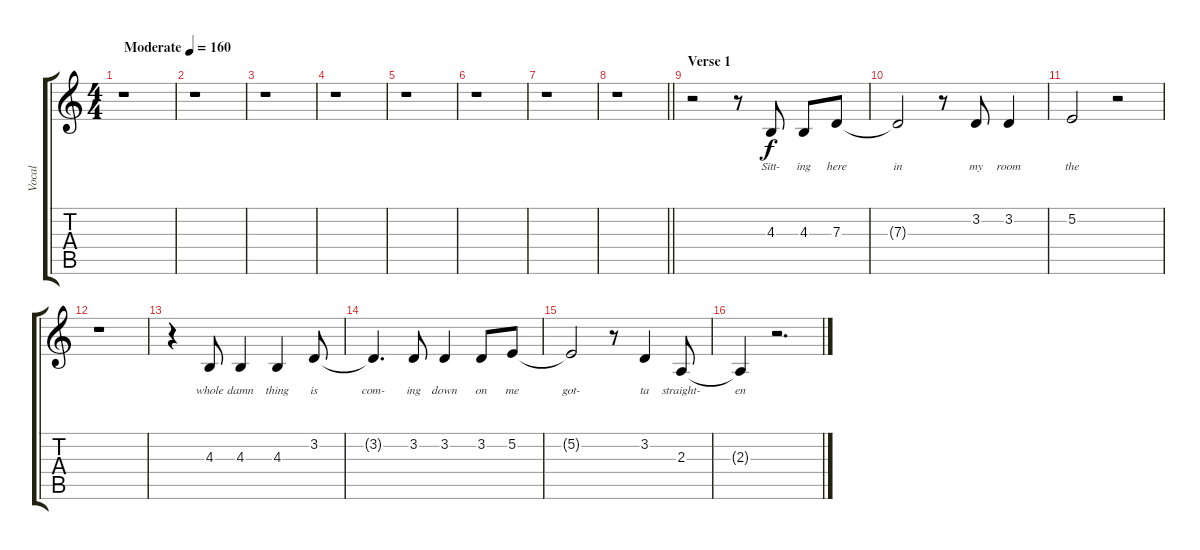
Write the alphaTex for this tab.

\track ("Vocal" "Vocal") {instrument tenorsax}
\staff {score tabs}
\tuning (E4 B3 G3 D3 A2 E2) {hide}
\ts (4 4)
\tempo (160 "Moderate")
\clef g2
\ks c
r.1{dy f instrument tenorsax} |
r.1 |
r.1 |
r.1 |
r.1 |
r.1 |
r.1 |
\barLineRight lightlight
r.1 |
\section ("" "Verse 1")
r.2 r.8 4.3.8{lyrics (0 "Sitt-") lyrics (1 "") lyrics (2 "") lyrics (3 "") lyrics (4 "")} 4.3.8{lyrics (0 "ing") lyrics (1 "") lyrics (2 "") lyrics (3 "") lyrics (4 "")} 7.3.8{lyrics (0 "here") lyrics (1 "") lyrics (2 "") lyrics (3 "") lyrics (4 "")} |
7.3{t}.2{lyrics (0 "in") lyrics (1 "") lyrics (2 "") lyrics (3 "") lyrics (4 "")} r.8 3.2.8{lyrics (0 "my") lyrics (1 "") lyrics (2 "") lyrics (3 "") lyrics (4 "")} 3.2.4{lyrics (0 "room") lyrics (1 "") lyrics (2 "") lyrics (3 "") lyrics (4 "")} |
5.2.2{lyrics (0 "the") lyrics (1 "") lyrics (2 "") lyrics (3 "") lyrics (4 "")} r.2 |
r.1 |
r.4 4.3.8{lyrics (0 "whole") lyrics (1 "") lyrics (2 "") lyrics (3 "") lyrics (4 "")} 4.3.4{lyrics (0 "damn") lyrics (1 "") lyrics (2 "") lyrics (3 "") lyrics (4 "")} 4.3.4{lyrics (0 "thing") lyrics (1 "") lyrics (2 "") lyrics (3 "") lyrics (4 "")} 3.2.8{lyrics (0 "is") lyrics (1 "") lyrics (2 "") lyrics (3 "") lyrics (4 "")} |
3.2{t}.4{d lyrics (0 "com-") lyrics (1 "") lyrics (2 "") lyrics (3 "") lyrics (4 "")} 3.2.8{lyrics (0 "ing") lyrics (1 "") lyrics (2 "") lyrics (3 "") lyrics (4 "")} 3.2.4{lyrics (0 "down") lyrics (1 "") lyrics (2 "") lyrics (3 "") lyrics (4 "")} 3.2.8{lyrics (0 "on") lyrics (1 "") lyrics (2 "") lyrics (3 "") lyrics (4 "")} 5.2.8{lyrics (0 "me") lyrics (1 "") lyrics (2 "") lyrics (3 "") lyrics (4 "")} |
5.2{t}.2{lyrics (0 "got-") lyrics (1 "") lyrics (2 "") lyrics (3 "") lyrics (4 "")} r.8 3.2.4{lyrics (0 "ta") lyrics (1 "") lyrics (2 "") lyrics (3 "") lyrics (4 "")} 2.3.8{lyrics (0 "straight-") lyrics (1 "") lyrics (2 "") lyrics (3 "") lyrics (4 "")} |
2.3{t}.4{lyrics (0 "en") lyrics (1 "") lyrics (2 "") lyrics (3 "") lyrics (4 "")} r.2{d}
